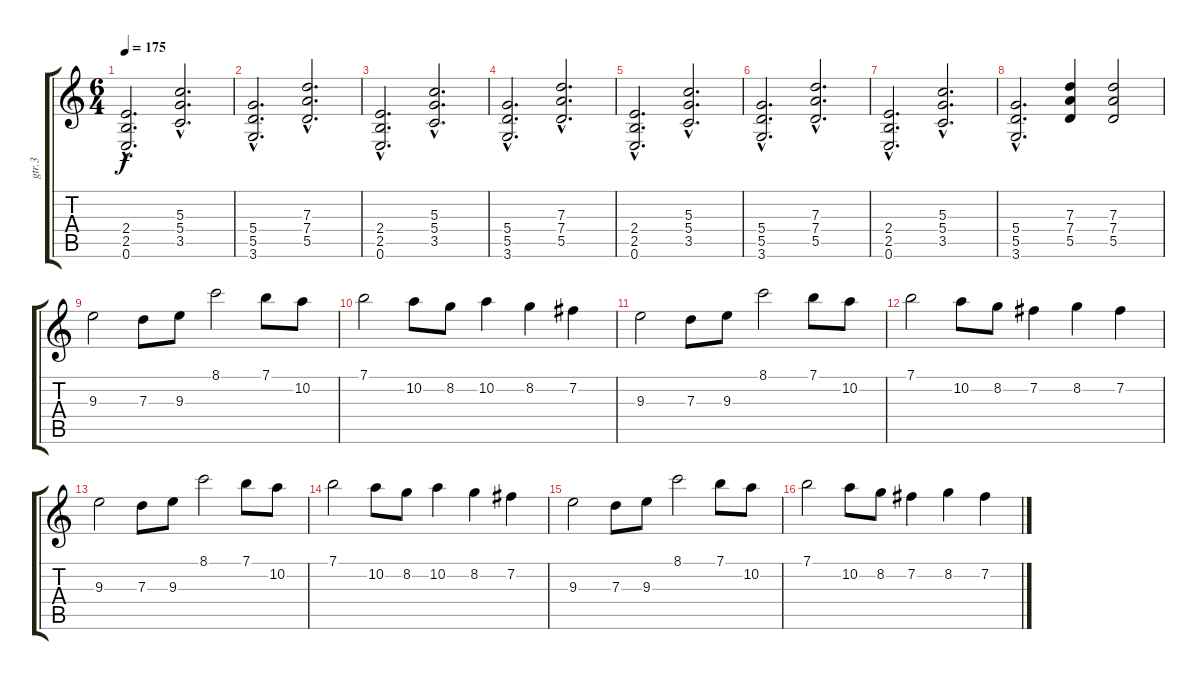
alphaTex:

\track ("gtr.3" "gtr.3") {instrument overdrivenguitar}
\staff {score tabs}
\tuning (E4 B3 G3 D3 A2 E2) {hide}
\ts (6 4)
\tempo 175
\clef g2
\ks c
(2.4{hac} 2.5{hac} 0.6{hac}).2{d dy f} (5.3{hac} 5.4{hac} 3.5{hac}).2{d} |
(5.4{hac} 5.5{hac} 3.6{hac}).2{d} (7.3{hac} 7.4{hac} 5.5{hac}).2{d} |
(2.4{hac} 2.5{hac} 0.6{hac}).2{d} (5.3{hac} 5.4{hac} 3.5{hac}).2{d} |
(5.4{hac} 5.5{hac} 3.6{hac}).2{d} (7.3{hac} 7.4{hac} 5.5{hac}).2{d} |
(2.4{hac} 2.5{hac} 0.6{hac}).2{d} (5.3{hac} 5.4{hac} 3.5{hac}).2{d} |
(5.4{hac} 5.5{hac} 3.6{hac}).2{d} (7.3{hac} 7.4{hac} 5.5{hac}).2{d} |
(2.4{hac} 2.5{hac} 0.6{hac}).2{d} (5.3{hac} 5.4{hac} 3.5{hac}).2{d} |
(5.4{hac} 5.5{hac} 3.6{hac}).2{d} (7.3 7.4 5.5).4 (7.3 7.4 5.5).2 |
9.3.2 7.3.8 9.3.8 8.1.2 7.1.8 10.2.8 |
7.1.2 10.2.8 8.2.8 10.2.4 8.2.4 7.2.4 |
9.3.2 7.3.8 9.3.8 8.1.2 7.1.8 10.2.8 |
7.1.2 10.2.8 8.2.8 7.2.4 8.2.4 7.2.4 |
9.3.2 7.3.8 9.3.8 8.1.2 7.1.8 10.2.8 |
7.1.2 10.2.8 8.2.8 10.2.4 8.2.4 7.2.4 |
9.3.2 7.3.8 9.3.8 8.1.2 7.1.8 10.2.8 |
7.1.2 10.2.8 8.2.8 7.2.4 8.2.4 7.2.4
